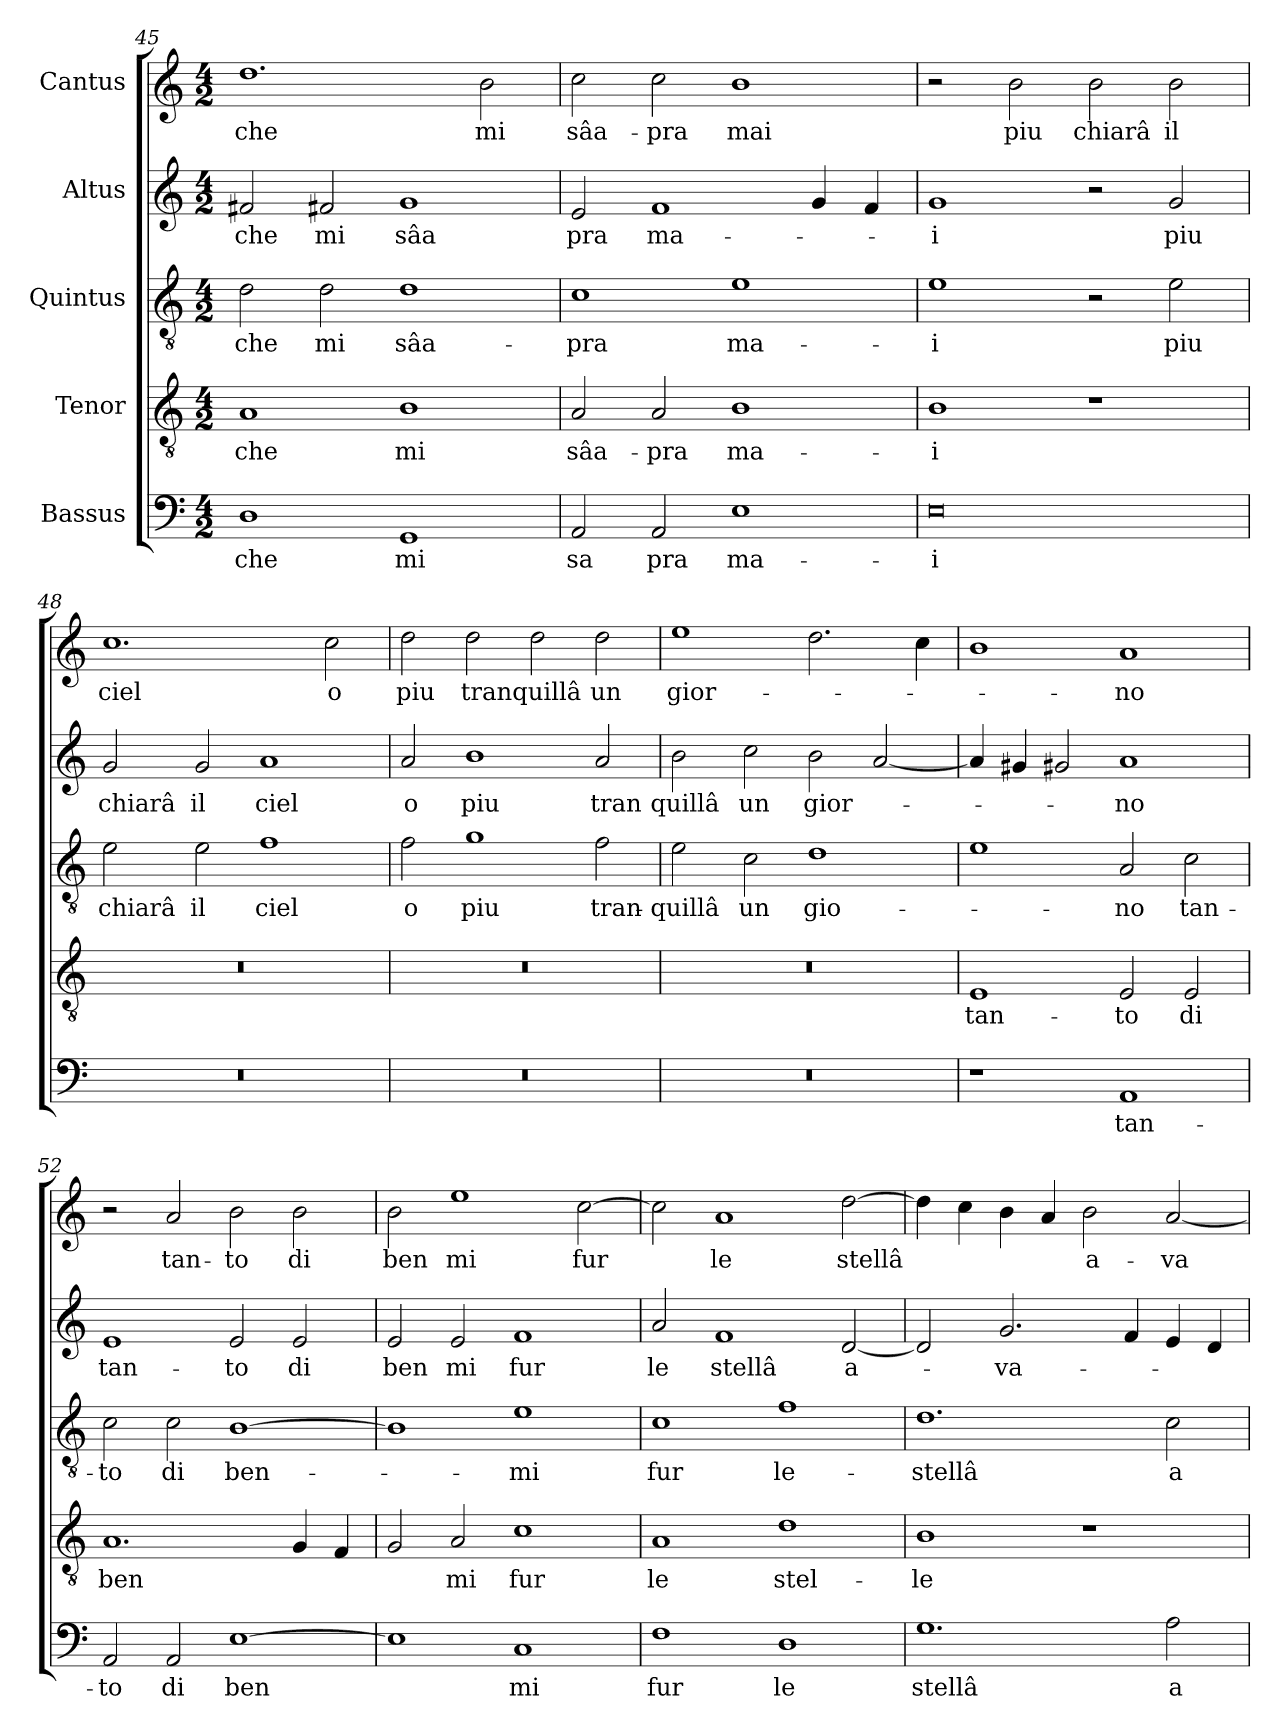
**kern	**text	**kern	**text	**kern	**text	**kern	**text	**kern	**text
*part5	*part5	*part4	*part4	*part3	*part3	*part2	*part2	*part1	*part1
*staff5	*staff5	*staff4	*staff4	*staff3	*staff3	*staff2	*staff2	*staff1	*staff1
*I"Bassus	*	*I"Tenor	*	*I"Quintus	*	*I"Altus	*	*I"Cantus	*
*clefF4	*	*clefGv2	*	*clefGv2	*	*clefG2	*	*clefG2	*
*k[]	*	*k[]	*	*k[]	*	*k[]	*	*k[]	*
*M4/2	*	*M4/2	*	*M4/2	*	*M4/2	*	*M4/2	*
=45	=45	=45	=45	=45	=45	=45	=45	=45	=45
1D\	che	1A/	che	2d\	che	2f#X/	che	1.dd\	che
.	.	.	.	2d\	mi	2f#X/	mi	.	.
1GG/	mi	1B\	mi	1d\	sâa-	1g/	sâa	.	.
.	.	.	.	.	.	.	.	2b\	mi
=46	=46	=46	=46	=46	=46	=46	=46	=46	=46
2AA/	sa	2A/	sâa-	1c\	-pra	2e/	pra	2cc\	sâa-
2AA/	pra	2A/	-pra	.	.	1f/	ma-	2cc\	-pra
1E\	ma-	1B\	ma-	1e\	ma-	.	.	1b\	mai
.	.	.	.	.	.	4g/	.	.	.
.	.	.	.	.	.	4f/	.	.	.
=47	=47	=47	=47	=47	=47	=47	=47	=47	=47
0E\	-i	1B\	-i	1e\	-i	1g/	-i	2r	.
.	.	.	.	.	.	.	.	2b\	piu
.	.	1r	.	2r	.	2r	.	2b\	chiarâ
.	.	.	.	2e\	piu	2g/	piu	2b\	il
=48	=48	=48	=48	=48	=48	=48	=48	=48	=48
0r	.	0r	.	2e\	chiarâ	2g/	chiarâ	1.cc\	ciel
.	.	.	.	2e\	il	2g/	il	.	.
.	.	.	.	1f\	ciel	1a/	ciel	.	.
.	.	.	.	.	.	.	.	2cc\	o
=49	=49	=49	=49	=49	=49	=49	=49	=49	=49
0r	.	0r	.	2f\	o	2a/	o	2dd\	piu
.	.	.	.	1g\	piu	1b\	piu	2dd\	tranquillâ
.	.	.	.	.	.	.	.	2dd\	.
.	.	.	.	2f\	tran-	2a/	tran	2dd\	un
=50	=50	=50	=50	=50	=50	=50	=50	=50	=50
0r	.	0r	.	2e\	-quillâ	2b\	quillâ	1ee\	gior-
.	.	.	.	2c\	un	2cc\	un	.	.
.	.	.	.	1d\	gio-	2b\	gior-	2.dd\	.
.	.	.	.	.	.	[2a/	.	.	.
.	.	.	.	.	.	.	.	4cc\	.
=51	=51	=51	=51	=51	=51	=51	=51	=51	=51
1r	.	1E/	tan-	1e\	.	4a/]	.	1b\	.
.	.	.	.	.	.	4g#X/	.	.	.
.	.	.	.	.	.	2g#X/	.	.	.
1AA/	tan-	2E/	-to	2A/	-no	1a/	-no	1a/	-no
.	.	2E/	di	2c\	tan-	.	.	.	.
=52	=52	=52	=52	=52	=52	=52	=52	=52	=52
2AA/	-to	1.A/	ben	2c\	-to	1e/	tan-	2r	.
2AA/	di	.	.	2c\	di	.	.	2a/	tan-
[1E\	ben	.	.	[1B\	ben-	2e/	-to	2b\	-to
.	.	4G/	.	.	.	2e/	di	2b\	di
.	.	4F/	.	.	.	.	.	.	.
=53	=53	=53	=53	=53	=53	=53	=53	=53	=53
1E\]	.	2G/	.	1B\]	.	2e/	ben	2b\	ben
.	.	2A/	mi	.	.	2e/	mi	1ee\	mi
1C/	mi	1c\	fur	1e\	-mi	1f/	fur	.	.
.	.	.	.	.	.	.	.	[2cc\	fur
=54	=54	=54	=54	=54	=54	=54	=54	=54	=54
1F\	fur	1A/	le	1c\	fur	2a/	le	2cc\]	.
.	.	.	.	.	.	1f/	stellâ	1a/	le
1D\	le	1d\	stel-	1f\	le-	.	.	.	.
.	.	.	.	.	.	[2d/	a-	[2dd\	stellâ
=55	=55	=55	=55	=55	=55	=55	=55	=55	=55
1.G\	stellâ	1B\	-le	1.d\	-stellâ	2d/]	.	4dd\]	.
.	.	.	.	.	.	.	.	4cc\	.
.	.	.	.	.	.	2.g/	-va-	4b\	.
.	.	.	.	.	.	.	.	4a/	.
.	.	1r	.	.	.	.	.	2b\	a-
.	.	.	.	.	.	4f/	.	.	.
2A\	a-	.	.	2c\	a-	4e/	.	[2a/	-va-
.	.	.	.	.	.	4d/	.	.	.
=	=	=	=	=	=	=	=	=	=
*-	*-	*-	*-	*-	*-	*-	*-	*-	*-
